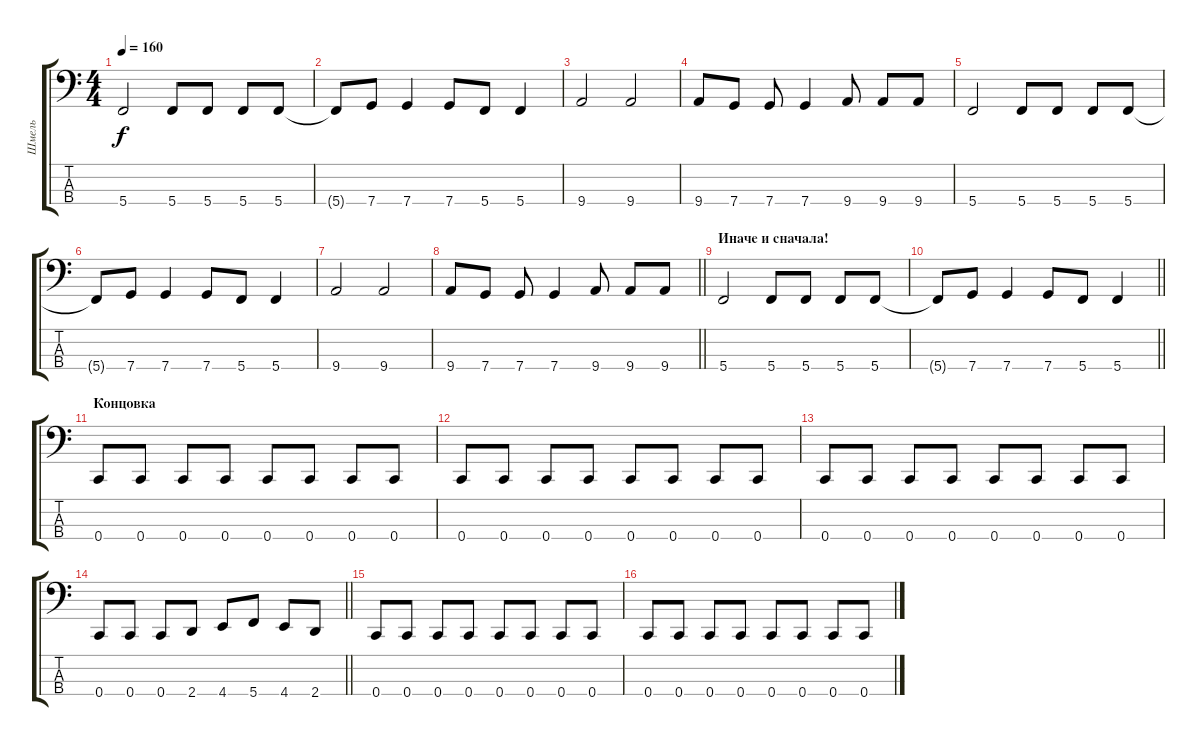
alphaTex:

\track ("Шмель" "Шмель") {instrument electricbasspick}
\staff {score tabs}
\tuning (F2 C2 G1 C1) {hide}
\ts (4 4)
\tempo 160
\clef f4
\ks c
5.4.2{dy f} 5.4.8 5.4.8 5.4.8 5.4.8 |
5.4{t}.8 7.4.8 7.4.4 7.4.8 5.4.8 5.4.4 |
9.4.2 9.4.2 |
9.4.8 7.4.8 7.4.8 7.4.4 9.4.8 9.4.8 9.4.8 |
5.4.2 5.4.8 5.4.8 5.4.8 5.4.8 |
5.4{t}.8 7.4.8 7.4.4 7.4.8 5.4.8 5.4.4 |
9.4.2 9.4.2 |
\barLineRight lightlight
9.4.8 7.4.8 7.4.8 7.4.4 9.4.8 9.4.8 9.4.8 |
\section ("" "Иначе и сначала!")
5.4.2 5.4.8 5.4.8 5.4.8 5.4.8 |
\barLineRight lightlight
5.4{t}.8 7.4.8 7.4.4 7.4.8 5.4.8 5.4.4 |
\section ("" "Концовка")
0.4.8 0.4.8 0.4.8 0.4.8 0.4.8 0.4.8 0.4.8 0.4.8 |
0.4.8 0.4.8 0.4.8 0.4.8 0.4.8 0.4.8 0.4.8 0.4.8 |
0.4.8 0.4.8 0.4.8 0.4.8 0.4.8 0.4.8 0.4.8 0.4.8 |
\barLineRight lightlight
0.4.8 0.4.8 0.4.8 2.4.8 4.4.8 5.4.8 4.4.8 2.4.8 |
0.4.8 0.4.8 0.4.8 0.4.8 0.4.8 0.4.8 0.4.8 0.4.8 |
0.4.8 0.4.8 0.4.8 0.4.8 0.4.8 0.4.8 0.4.8 0.4.8
